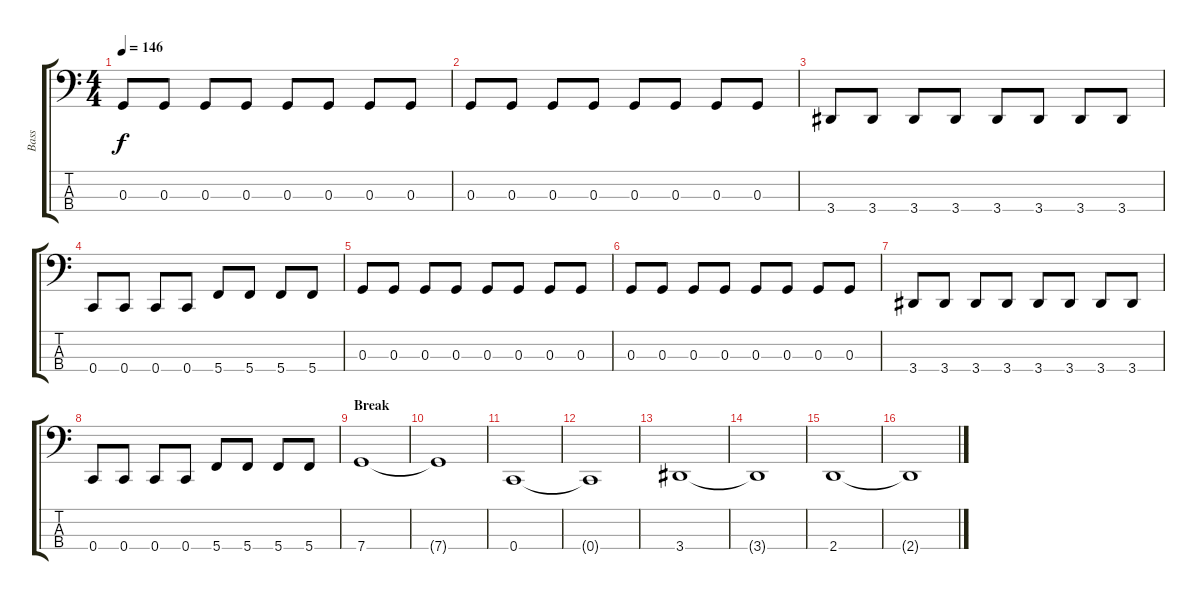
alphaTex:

\track ("Bass" "Bass") {instrument electricbassfinger}
\staff {score tabs}
\tuning (F2 C2 G1 C1) {hide}
\ts (4 4)
\tempo 146
\clef f4
\ks c
0.3.8{dy f} 0.3.8 0.3.8 0.3.8 0.3.8 0.3.8 0.3.8 0.3.8 |
0.3.8 0.3.8 0.3.8 0.3.8 0.3.8 0.3.8 0.3.8 0.3.8 |
3.4.8 3.4.8 3.4.8 3.4.8 3.4.8 3.4.8 3.4.8 3.4.8 |
0.4.8 0.4.8 0.4.8 0.4.8 5.4.8 5.4.8 5.4.8 5.4.8 |
0.3.8 0.3.8 0.3.8 0.3.8 0.3.8 0.3.8 0.3.8 0.3.8 |
0.3.8 0.3.8 0.3.8 0.3.8 0.3.8 0.3.8 0.3.8 0.3.8 |
3.4.8 3.4.8 3.4.8 3.4.8 3.4.8 3.4.8 3.4.8 3.4.8 |
0.4.8 0.4.8 0.4.8 0.4.8 5.4.8 5.4.8 5.4.8 5.4.8 |
\section ("" "Break")
7.4.1 |
7.4{t}.1 |
0.4.1 |
0.4{t}.1 |
3.4.1 |
3.4{t}.1 |
2.4.1 |
2.4{t}.1
